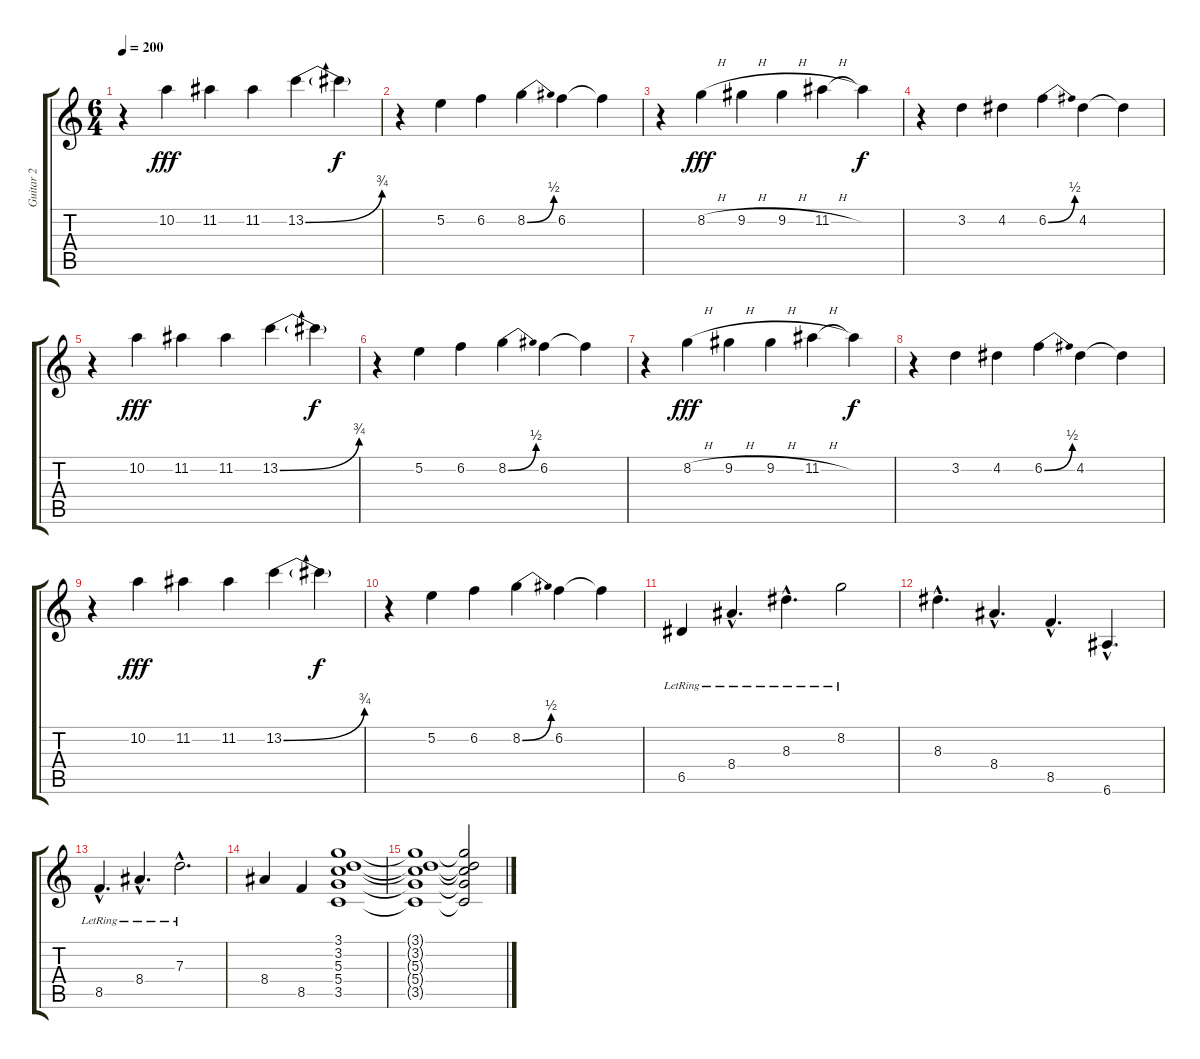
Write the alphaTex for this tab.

\track ("Guitar 2" "Guitar 2") {instrument overdrivenguitar}
\staff {score tabs}
\tuning (E4 B3 G3 D3 A2 E2) {hide}
\ts (6 4)
\tempo 200
\clef g2
\ks c
r.4{dy f} 10.2.4{dy fff} 11.2.4 11.2.4 13.2{be (bend 0 0 60 3)}.4 13.2{t}.4{dy f} |
r.4 5.2.4 6.2.4 8.2{be (bend 0 0 60 2)}.4 6.2.4 6.2{t}.4 |
r.4 8.2{h}.4{dy fff} 9.2{h}.4 9.2{h}.4 11.2{h}.4 11.2{t}.4{dy f} |
r.4 3.2.4 4.2.4 6.2{be (bend 0 0 60 2)}.4 4.2.4 4.2{t}.4 |
r.4 10.2.4{dy fff} 11.2.4 11.2.4 13.2{be (bend 0 0 60 3)}.4 13.2{t}.4{dy f} |
r.4 5.2.4 6.2.4 8.2{be (bend 0 0 60 2)}.4 6.2.4 6.2{t}.4 |
r.4 8.2{h}.4{dy fff} 9.2{h}.4 9.2{h}.4 11.2{h}.4 11.2{t}.4{dy f} |
r.4 3.2.4 4.2.4 6.2{be (bend 0 0 60 2)}.4 4.2.4 4.2{t}.4 |
r.4 10.2.4{dy fff} 11.2.4 11.2.4 13.2{be (bend 0 0 60 3)}.4 13.2{t}.4{dy f} |
r.4 5.2.4 6.2.4 8.2{be (bend 0 0 60 2)}.4 6.2.4 6.2{t}.4 |
6.5{lr}.4 8.4{hac lr}.4{d} 8.3{hac lr}.4{d} 8.2{lr}.2 |
8.3{hac}.4{d} 8.4{hac}.4{d} 8.5{hac}.4{d} 6.6{hac}.4{d} |
8.5{hac lr}.4{d} 8.4{hac lr}.4{d} 7.3{hac lr}.2{d} |
8.4.4 8.5.4 (3.1 3.2 5.3 5.4 3.5).1 |
(3.1{t} 3.2{t} 5.3{t} 5.4{t} 3.5{t}).1 (3.1{t} 3.2{t} 5.3{t} 5.4{t} 3.5{t}).2
